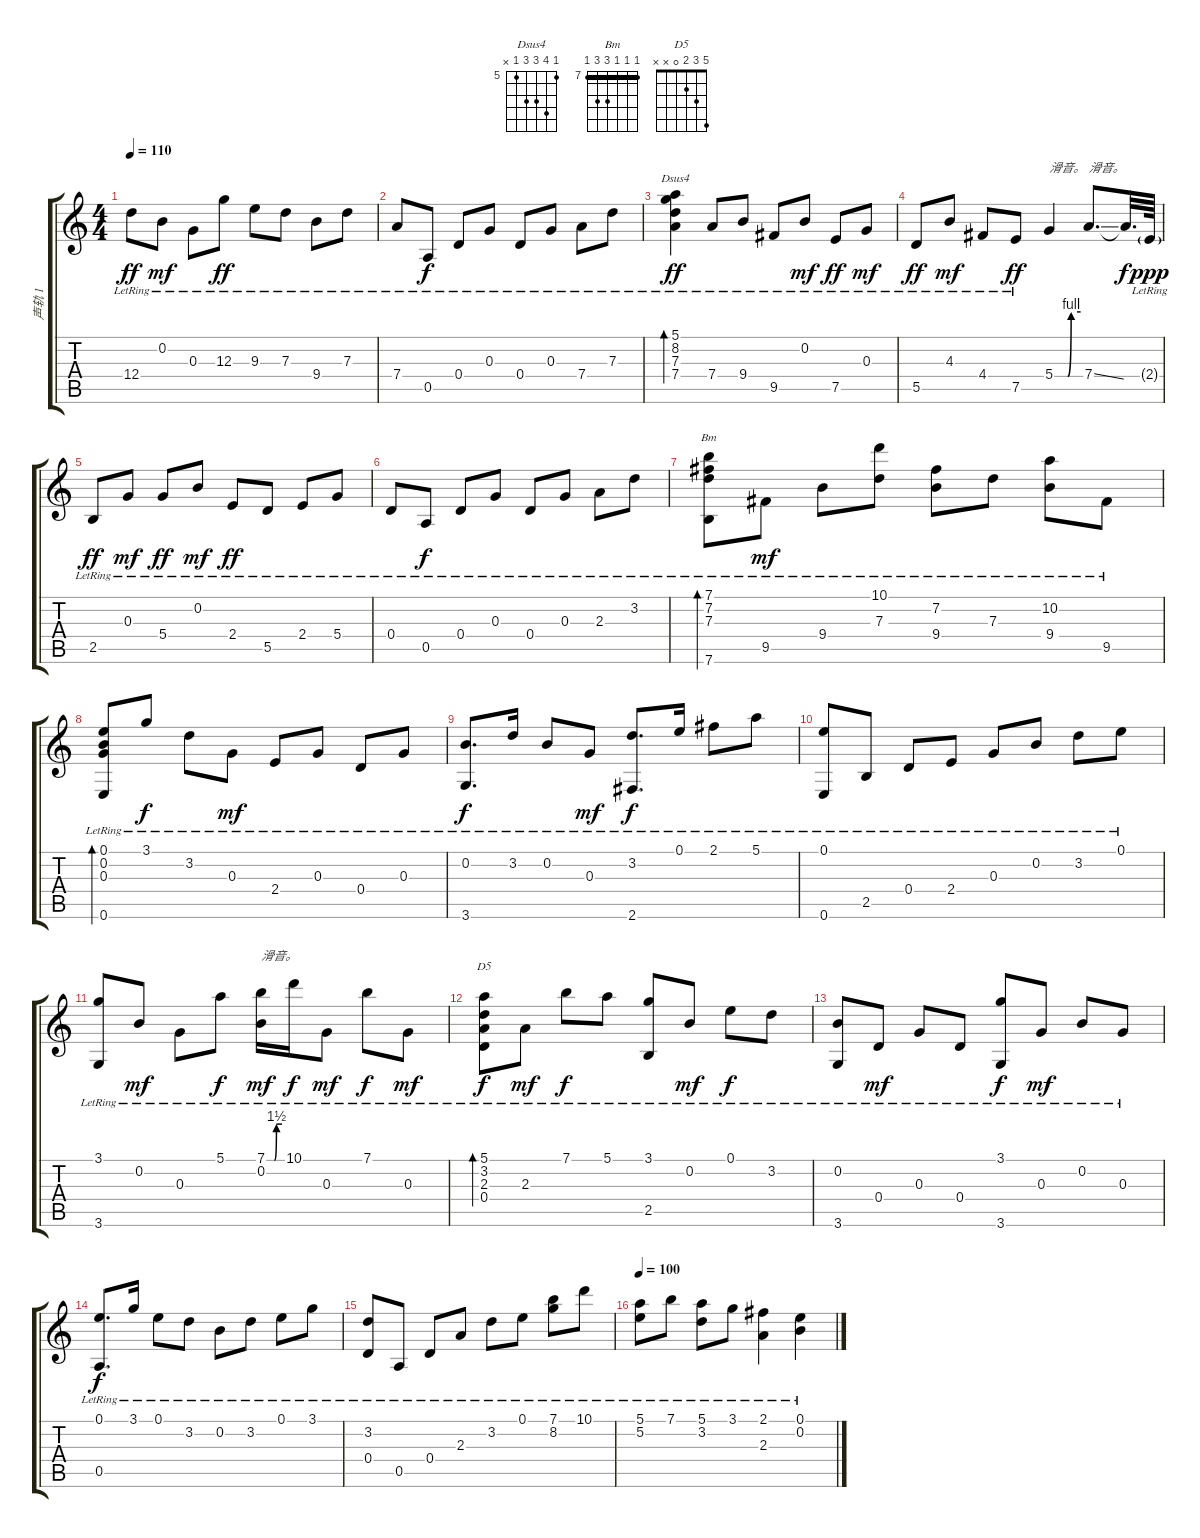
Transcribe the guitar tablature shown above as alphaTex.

\track ("声轨 1" "声轨 1") {instrument acousticguitarnylon}
\staff {score tabs}
\tuning (E4 B3 G3 D3 A2 E2) {hide}
\chord ("Dsus4" 5 8 7 7 5 x) {firstfret 5}
\chord ("Bm" 7 7 7 9 9 7) {firstfret 7 barre 7}
\chord ("D5" 5 3 2 0 x x)
\ts (4 4)
\tempo 110
\clef g2
\ks c
12.4{lr}.8{dy ff} 0.2{lr}.8{dy mf} 0.3{lr}.8 12.3{lr}.8{dy ff} 9.3{lr}.8 7.3{lr}.8 9.4{lr}.8 7.3{lr}.8 |
7.4{lr}.8 0.5{lr}.8{dy f} 0.4{lr}.8 0.3{lr}.8 0.4{lr}.8 0.3{lr}.8 7.4{lr}.8 7.3{lr}.8 |
(5.1{lr} 8.2{lr} 7.3{lr} 7.4{lr}).4{bd 480 ch "Dsus4" dy ff} 7.4{lr}.8 9.4{lr}.8 9.5{lr}.8 0.2{lr}.8{dy mf} 7.5{lr}.8{dy ff} 0.3{lr}.8{dy mf} |
5.5{lr}.8{dy ff} 4.3{lr}.8{dy mf} 4.4{lr}.8 7.5{lr}.8{dy ff} 5.4{be (custom 0 0 30 0 38 4 60 4)}.4{txt "滑音。"} 7.4{ss}.8{d txt "滑音。"} 7.4{t}.32{d dy f} 2.4{g lr}.64{dy ppp} |
2.5{lr}.8{dy ff} 0.3{lr}.8{dy mf} 5.4{lr}.8{dy ff} 0.2{lr}.8{dy mf} 2.4{lr}.8{dy ff} 5.5{lr}.8 2.4{lr}.8 5.4{lr}.8 |
0.4{lr}.8 0.5{lr}.8{dy f} 0.4{lr}.8 0.3{lr}.8 0.4{lr}.8 0.3{lr}.8 2.3{lr}.8 3.2{lr}.8 |
(7.1{lr} 7.2{lr} 7.3{lr} 7.6{lr}).8{bd 480 ch "Bm"} 9.5{lr}.8{dy mf} 9.4{lr}.8 (10.1{lr} 7.3{lr}).8 (7.2{lr} 9.4{lr}).8 7.3{lr}.8 (10.2{lr} 9.4{lr}).8 9.5{lr}.8 |
(0.1{lr} 0.2{lr} 0.3{lr} 0.6{lr}).8{bd 480} 3.1{lr}.8{dy f} 3.2{lr}.8 0.3{lr}.8{dy mf} 2.4{lr}.8 0.3{lr}.8 0.4{lr}.8 0.3{lr}.8 |
(0.2{lr} 3.6{lr}).8{d dy f} 3.2{lr}.16 0.2{lr}.8 0.3{lr}.8{dy mf} (3.2{lr} 2.6{lr}).8{d dy f} 0.1{lr}.16 2.1{lr}.8 5.1{lr}.8 |
(0.1{lr} 0.6{lr}).8 2.5{lr}.8 0.4{lr}.8 2.4{lr}.8 0.3{lr}.8 0.2{lr}.8 3.2{lr}.8 0.1{lr}.8 |
(3.1{lr} 3.6{lr}).8 0.2{lr}.8{dy mf} 0.3{lr}.8 5.1{lr}.8{dy f} (7.1{be (custom 0 0 30 0 38 6 60 6)} 0.2{lr}).16{txt "滑音。" dy mf} 10.1{lr}.16{dy f} 0.3{lr}.8{dy mf} 7.1{lr}.8{dy f} 0.3{lr}.8{dy mf} |
(5.1{lr} 3.2{lr} 2.3{lr} 0.4{lr}).8{bd 480 ch "D5" dy f} 2.3{lr}.8{dy mf} 7.1{lr}.8{dy f} 5.1{lr}.8 (3.1{lr} 2.5{lr}).8 0.2{lr}.8{dy mf} 0.1{lr}.8{dy f} 3.2{lr}.8 |
(0.2{lr} 3.6{lr}).8 0.4{lr}.8{dy mf} 0.3{lr}.8 0.4{lr}.8 (3.1{lr} 3.6{lr}).8{dy f} 0.3{lr}.8{dy mf} 0.2{lr}.8 0.3{lr}.8 |
(0.1{lr} 0.5{lr}).8{d dy f} 3.1{lr}.16 0.1{lr}.8 3.2{lr}.8 0.2{lr}.8 3.2{lr}.8 0.1{lr}.8 3.1{lr}.8 |
(3.2{lr} 0.4{lr}).8 0.5{lr}.8 0.4{lr}.8 2.3{lr}.8 3.2{lr}.8 0.1{lr}.8 (7.1{lr} 8.2{lr}).8 10.1{lr}.8 |
\tempo 100
(5.1{lr} 5.2{lr}).8 7.1{lr}.8 (5.1{lr} 3.2{lr}).8 3.1{lr}.8 (2.1{lr} 2.3{lr}).4 (0.1{lr} 0.2{lr}).4
